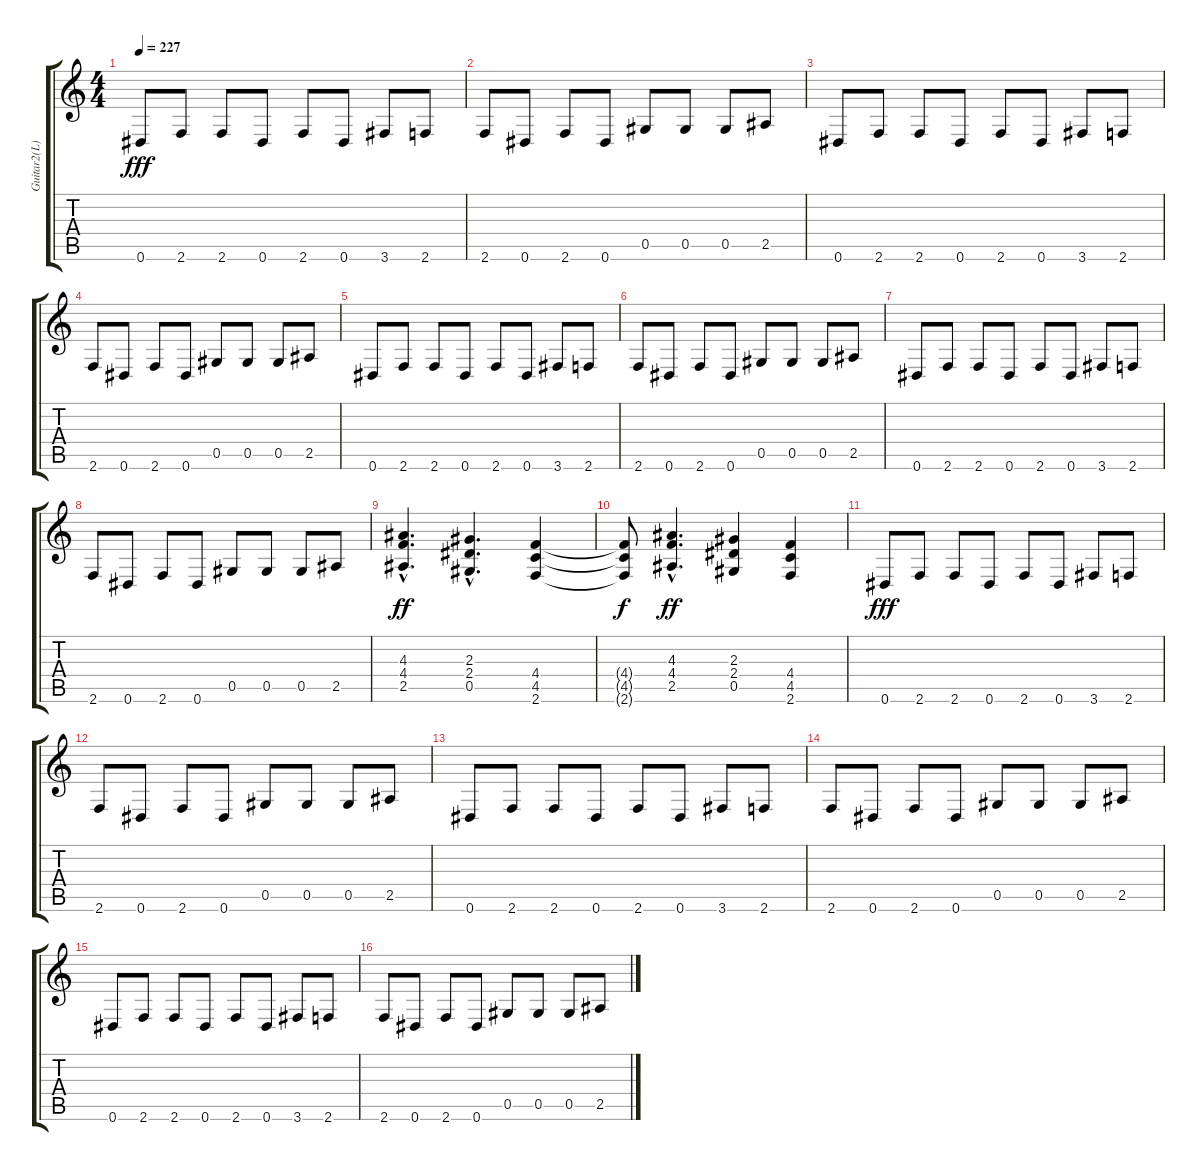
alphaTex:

\track ("Guitar2(L)" "Guitar2(L)") {instrument distortionguitar}
\staff {score tabs}
\tuning (Eb4 Bb3 Gb3 Db3 Ab2 Eb2) {hide}
\ts (4 4)
\tempo 227
\clef g2
\ks c
0.6.8{dy fff} 2.6.8 2.6.8 0.6.8 2.6.8 0.6.8 3.6.8 2.6.8 |
2.6.8 0.6.8 2.6.8 0.6.8 0.5.8 0.5.8 0.5.8 2.5.8 |
0.6.8 2.6.8 2.6.8 0.6.8 2.6.8 0.6.8 3.6.8 2.6.8 |
2.6.8 0.6.8 2.6.8 0.6.8 0.5.8 0.5.8 0.5.8 2.5.8 |
0.6.8 2.6.8 2.6.8 0.6.8 2.6.8 0.6.8 3.6.8 2.6.8 |
2.6.8 0.6.8 2.6.8 0.6.8 0.5.8 0.5.8 0.5.8 2.5.8 |
0.6.8 2.6.8 2.6.8 0.6.8 2.6.8 0.6.8 3.6.8 2.6.8 |
2.6.8 0.6.8 2.6.8 0.6.8 0.5.8 0.5.8 0.5.8 2.5.8 |
(4.3{hac} 4.4{hac} 2.5{hac}).4{d dy ff} (2.3{hac} 2.4{hac} 0.5{hac}).4{d} (4.4 4.5 2.6).4 |
(4.4{t} 4.5{t} 2.6{t}).8{dy f} (4.3{hac} 4.4{hac} 2.5{hac}).4{d dy ff} (2.3 2.4 0.5).4 (4.4 4.5 2.6).4 |
0.6.8{dy fff} 2.6.8 2.6.8 0.6.8 2.6.8 0.6.8 3.6.8 2.6.8 |
2.6.8 0.6.8 2.6.8 0.6.8 0.5.8 0.5.8 0.5.8 2.5.8 |
0.6.8 2.6.8 2.6.8 0.6.8 2.6.8 0.6.8 3.6.8 2.6.8 |
2.6.8 0.6.8 2.6.8 0.6.8 0.5.8 0.5.8 0.5.8 2.5.8 |
0.6.8 2.6.8 2.6.8 0.6.8 2.6.8 0.6.8 3.6.8 2.6.8 |
2.6.8 0.6.8 2.6.8 0.6.8 0.5.8 0.5.8 0.5.8 2.5.8
